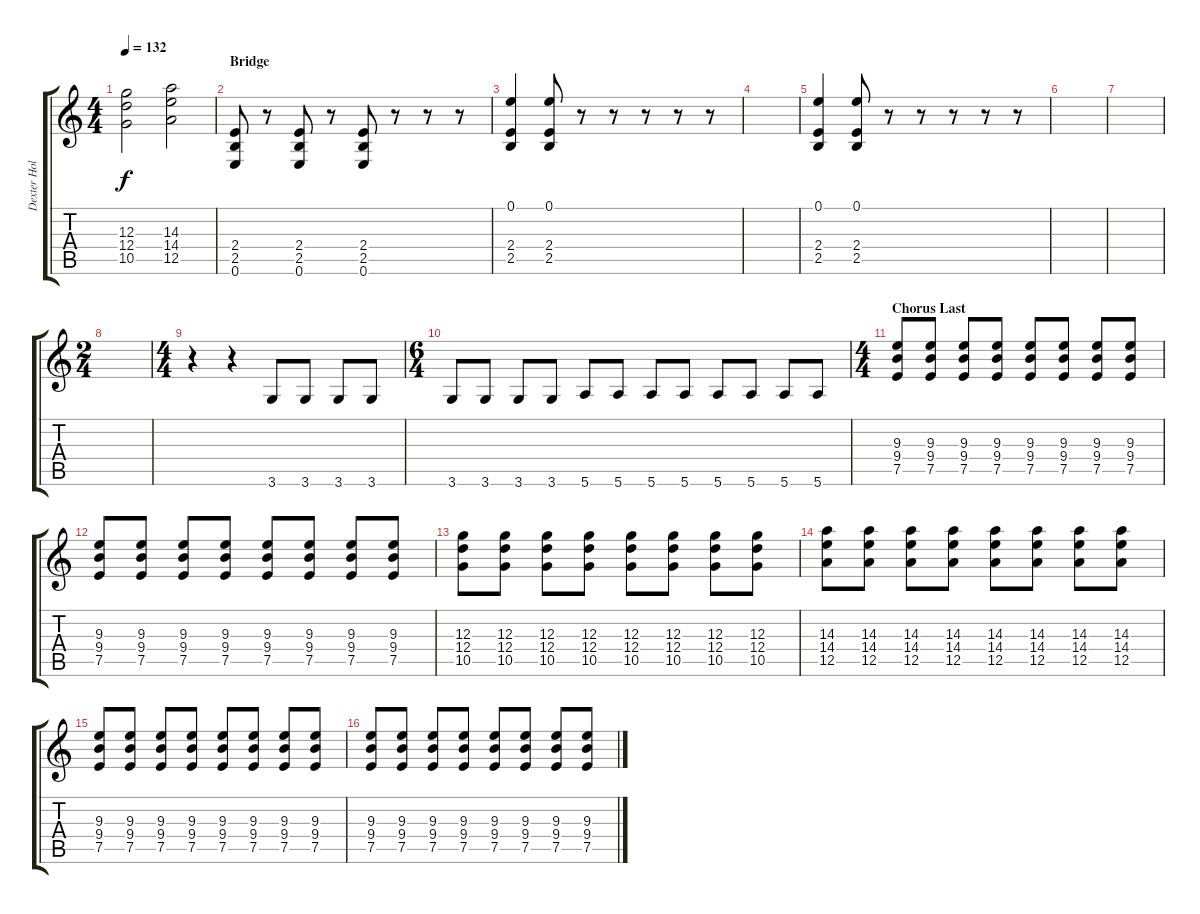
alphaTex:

\track ("Dexter Holland (Guitar) Overdub" "Dexter Hol") {instrument distortionguitar}
\staff {score tabs}
\tuning (E4 B3 G3 D3 A2 E2) {hide}
\ts (4 4)
\tempo 132
\clef g2
\ks c
(12.3 12.4 10.5).2{dy f} (14.3 14.4 12.5).2 |
\section ("" "Bridge")
(2.4 2.5 0.6).8 r.8 (2.4 2.5 0.6).8 r.8 (2.4 2.5 0.6).8 r.8 r.8 r.8 |
(0.1 2.4 2.5).4 (0.1 2.4 2.5).8 r.8 r.8 r.8 r.8 r.8 |
|
(0.1 2.4 2.5).4 (0.1 2.4 2.5).8 r.8 r.8 r.8 r.8 r.8 |
|
|
\ts (2 4)
|
\ts (4 4)
r.4 r.4 3.6.8 3.6.8 3.6.8 3.6.8 |
\ts (6 4)
3.6.8 3.6.8 3.6.8 3.6.8 5.6.8 5.6.8 5.6.8 5.6.8 5.6.8 5.6.8 5.6.8 5.6.8 |
\ts (4 4)
\section ("" "Chorus Last")
(9.3 9.4 7.5).8 (9.3 9.4 7.5).8 (9.3 9.4 7.5).8 (9.3 9.4 7.5).8 (9.3 9.4 7.5).8 (9.3 9.4 7.5).8 (9.3 9.4 7.5).8 (9.3 9.4 7.5).8 |
(9.3 9.4 7.5).8 (9.3 9.4 7.5).8 (9.3 9.4 7.5).8 (9.3 9.4 7.5).8 (9.3 9.4 7.5).8 (9.3 9.4 7.5).8 (9.3 9.4 7.5).8 (9.3 9.4 7.5).8 |
(12.3 12.4 10.5).8 (12.3 12.4 10.5).8 (12.3 12.4 10.5).8 (12.3 12.4 10.5).8 (12.3 12.4 10.5).8 (12.3 12.4 10.5).8 (12.3 12.4 10.5).8 (12.3 12.4 10.5).8 |
(14.3 14.4 12.5).8 (14.3 14.4 12.5).8 (14.3 14.4 12.5).8 (14.3 14.4 12.5).8 (14.3 14.4 12.5).8 (14.3 14.4 12.5).8 (14.3 14.4 12.5).8 (14.3 14.4 12.5).8 |
(9.3 9.4 7.5).8 (9.3 9.4 7.5).8 (9.3 9.4 7.5).8 (9.3 9.4 7.5).8 (9.3 9.4 7.5).8 (9.3 9.4 7.5).8 (9.3 9.4 7.5).8 (9.3 9.4 7.5).8 |
(9.3 9.4 7.5).8 (9.3 9.4 7.5).8 (9.3 9.4 7.5).8 (9.3 9.4 7.5).8 (9.3 9.4 7.5).8 (9.3 9.4 7.5).8 (9.3 9.4 7.5).8 (9.3 9.4 7.5).8
